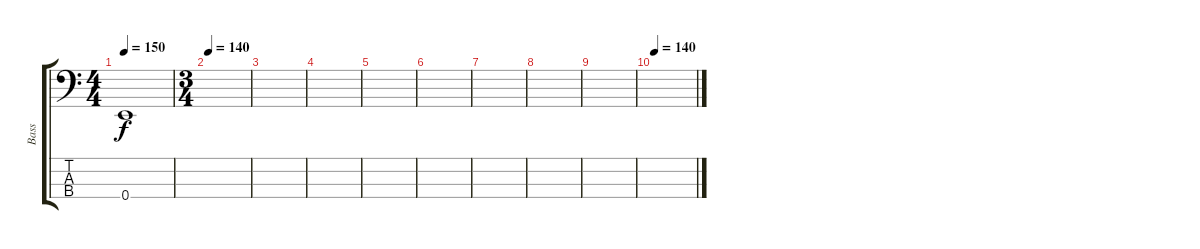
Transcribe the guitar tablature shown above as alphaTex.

\track ("Bass" "Bass") {instrument electricbassfinger}
\staff {score tabs}
\tuning (G2 D2 A1 E1) {hide}
\ts (4 4)
\tempo 150
\clef f4
\ks c
0.4.1{dy f} |
\ts (3 4)
\tempo 140
|
|
|
|
|
|
|
|
\tempo 140
